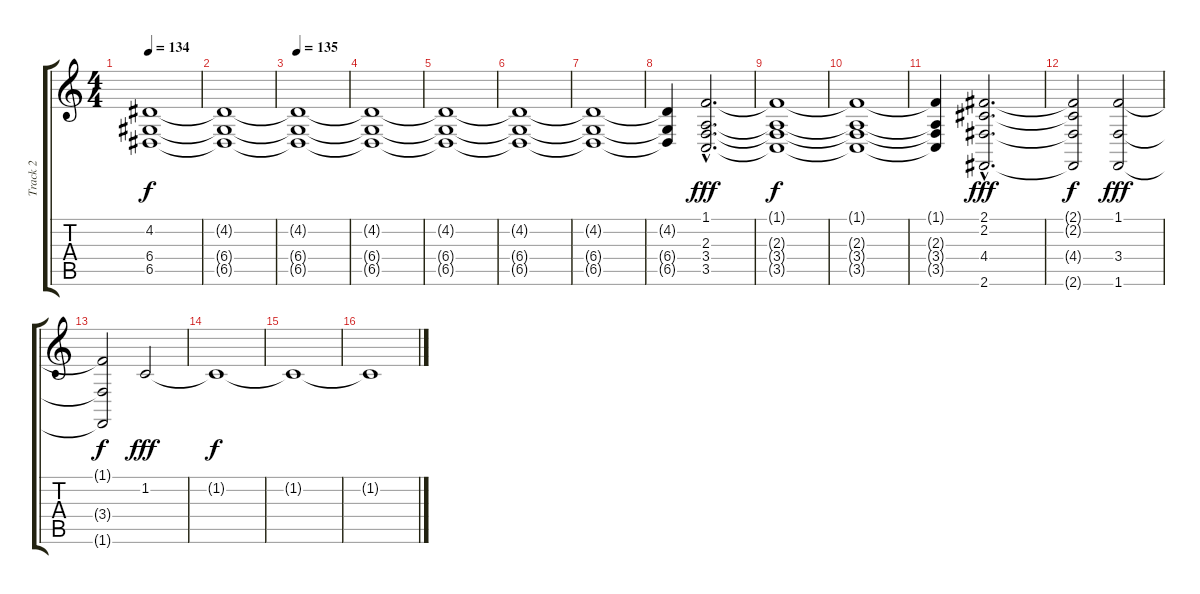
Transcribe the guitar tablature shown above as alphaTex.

\track ("Track 2" "Track 2") {instrument synthstrings2}
\staff {score tabs}
\tuning (E4 B3 G3 D3 A2 E2) {hide}
\ts (4 4)
\tempo 134
\clef g2
\ks c
(4.2{t} 6.4{t} 6.5{t}).1{dy f} |
(4.2{t} 6.4{t} 6.5{t}).1 |
\tempo 135
(4.2{t} 6.4{t} 6.5{t}).1 |
(4.2{t} 6.4{t} 6.5{t}).1 |
(4.2{t} 6.4{t} 6.5{t}).1 |
(4.2{t} 6.4{t} 6.5{t}).1 |
(4.2{t} 6.4{t} 6.5{t}).1 |
(4.2{t} 6.4{t} 6.5{t}).4 (1.1{hac} 2.3{hac} 3.4{hac} 3.5{hac}).2{d dy fff} |
(1.1{t} 2.3{t} 3.4{t} 3.5{t}).1{dy f} |
(1.1{t} 2.3{t} 3.4{t} 3.5{t}).1 |
(1.1{t} 2.3{t} 3.4{t} 3.5{t}).4 (2.1{hac} 2.2{hac} 4.4{hac} 2.6{hac}).2{d dy fff volume 2} |
(2.1{t} 2.2{t} 4.4{t} 2.6{t}).2{dy f} (1.1 3.4 1.6).2{dy fff volume 6} |
(1.1{t} 3.4{t} 1.6{t}).2{dy f} 1.2.2{dy fff} |
1.2{t}.1{dy f} |
1.2{t}.1 |
1.2{t}.1
